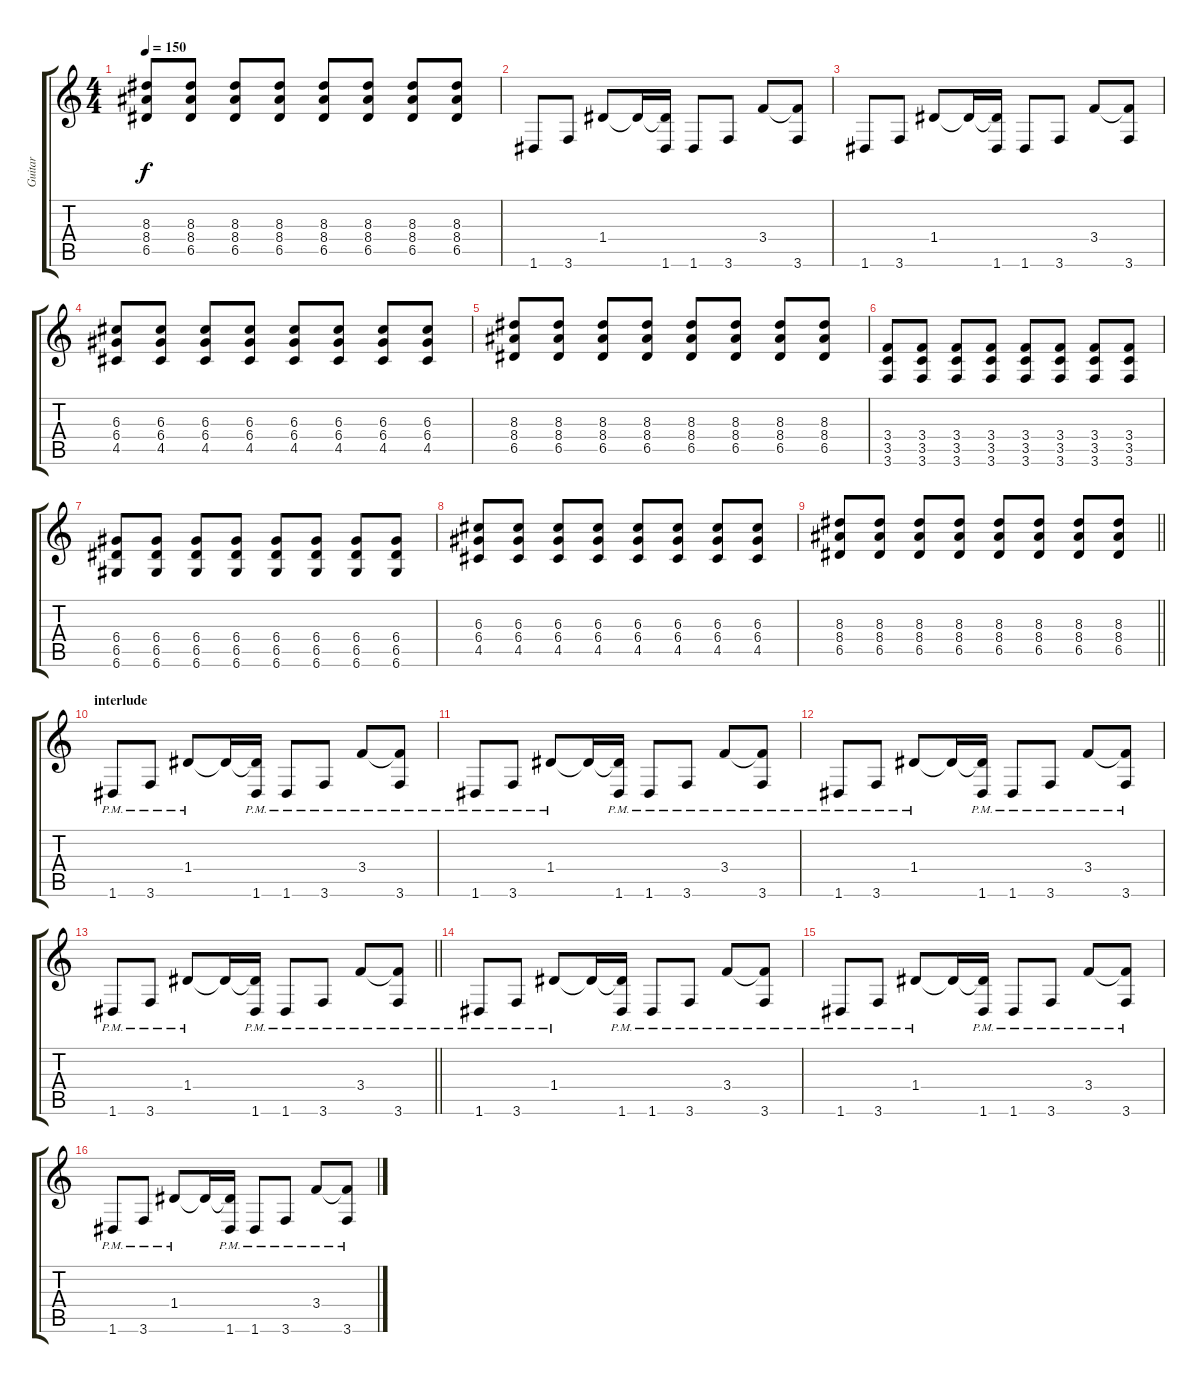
\track ("Guitar" "Guitar") {instrument distortionguitar}
\staff {score tabs}
\tuning (E4 B3 G3 D3 A2 D2) {hide}
\ts (4 4)
\tempo 150
\clef g2
\ks c
(8.3 8.4 6.5).8{dy f} (8.3 8.4 6.5).8 (8.3 8.4 6.5).8 (8.3 8.4 6.5).8 (8.3 8.4 6.5).8 (8.3 8.4 6.5).8 (8.3 8.4 6.5).8 (8.3 8.4 6.5).8 |
1.6.8 3.6.8 1.4.8 1.4{t}.16 (1.4{t} 1.6).16 1.6.8 3.6.8 3.4.8 (3.4{t} 3.6).8 |
1.6.8 3.6.8 1.4.8 1.4{t}.16 (1.4{t} 1.6).16 1.6.8 3.6.8 3.4.8 (3.4{t} 3.6).8 |
(6.3 6.4 4.5).8 (6.3 6.4 4.5).8 (6.3 6.4 4.5).8 (6.3 6.4 4.5).8 (6.3 6.4 4.5).8 (6.3 6.4 4.5).8 (6.3 6.4 4.5).8 (6.3 6.4 4.5).8 |
(8.3 8.4 6.5).8 (8.3 8.4 6.5).8 (8.3 8.4 6.5).8 (8.3 8.4 6.5).8 (8.3 8.4 6.5).8 (8.3 8.4 6.5).8 (8.3 8.4 6.5).8 (8.3 8.4 6.5).8 |
(3.4 3.5 3.6).8 (3.4 3.5 3.6).8 (3.4 3.5 3.6).8 (3.4 3.5 3.6).8 (3.4 3.5 3.6).8 (3.4 3.5 3.6).8 (3.4 3.5 3.6).8 (3.4 3.5 3.6).8 |
(6.4 6.5 6.6).8 (6.4 6.5 6.6).8 (6.4 6.5 6.6).8 (6.4 6.5 6.6).8 (6.4 6.5 6.6).8 (6.4 6.5 6.6).8 (6.4 6.5 6.6).8 (6.4 6.5 6.6).8 |
(6.3 6.4 4.5).8 (6.3 6.4 4.5).8 (6.3 6.4 4.5).8 (6.3 6.4 4.5).8 (6.3 6.4 4.5).8 (6.3 6.4 4.5).8 (6.3 6.4 4.5).8 (6.3 6.4 4.5).8 |
\barLineRight lightlight
(8.3 8.4 6.5).8 (8.3 8.4 6.5).8 (8.3 8.4 6.5).8 (8.3 8.4 6.5).8 (8.3 8.4 6.5).8 (8.3 8.4 6.5).8 (8.3 8.4 6.5).8 (8.3 8.4 6.5).8 |
\section ("" "interlude")
1.6{pm}.8 3.6{pm}.8 1.4{pm}.8 1.4{t}.16 (1.4{t} 1.6{pm}).16 1.6{pm}.8 3.6{pm}.8 3.4{pm}.8 (3.4{t} 3.6{pm}).8 |
1.6{pm}.8 3.6{pm}.8 1.4{pm}.8 1.4{t}.16 (1.4{t} 1.6{pm}).16 1.6{pm}.8 3.6{pm}.8 3.4{pm}.8 (3.4{t} 3.6{pm}).8 |
1.6{pm}.8 3.6{pm}.8 1.4{pm}.8 1.4{t}.16 (1.4{t} 1.6{pm}).16 1.6{pm}.8 3.6{pm}.8 3.4{pm}.8 (3.4{t} 3.6{pm}).8 |
\barLineRight lightlight
1.6{pm}.8 3.6{pm}.8 1.4{pm}.8 1.4{t}.16 (1.4{t} 1.6{pm}).16 1.6{pm}.8 3.6{pm}.8 3.4{pm}.8 (3.4{t} 3.6{pm}).8 |
1.6{pm}.8 3.6{pm}.8 1.4{pm}.8 1.4{t}.16 (1.4{t} 1.6{pm}).16 1.6{pm}.8 3.6{pm}.8 3.4{pm}.8 (3.4{t} 3.6{pm}).8 |
1.6{pm}.8 3.6{pm}.8 1.4{pm}.8 1.4{t}.16 (1.4{t} 1.6{pm}).16 1.6{pm}.8 3.6{pm}.8 3.4{pm}.8 (3.4{t} 3.6{pm}).8 |
1.6{pm}.8 3.6{pm}.8 1.4{pm}.8 1.4{t}.16 (1.4{t} 1.6{pm}).16 1.6{pm}.8 3.6{pm}.8 3.4{pm}.8 (3.4{t} 3.6{pm}).8
